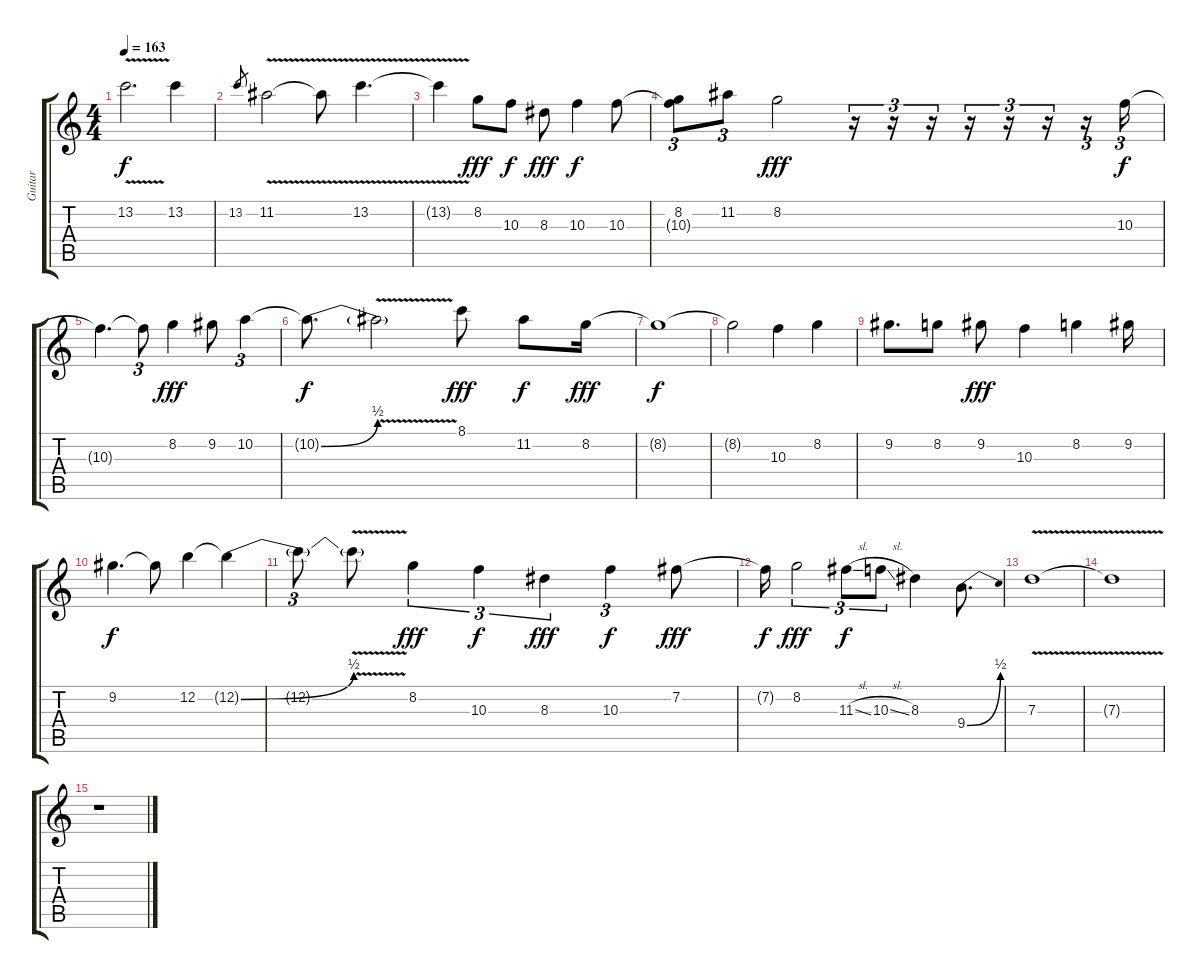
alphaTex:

\track ("Guitar" "Guitar") {instrument acousticguitarnylon}
\staff {score tabs}
\tuning (E4 B3 G3 D3 A2 E2) {hide}
\ts (4 4)
\tempo 163
\clef g2
\ks c
13.2{v}.2{d dy f} 13.2.4 |
13.2.8{gr} 11.2{v}.2 11.2{t}.8 13.2{v}.4{d} |
13.2{t}.4 8.2.8{dy fff} 10.3.8{dy f} 8.3.8{dy fff} 10.3.4{dy f} 10.3.8 |
(8.2 10.3{t}).8{tu (3 2)} 11.2.8{tu (3 2)} 8.2.2{dy fff} r.16{tu (3 2)} r.16{tu (3 2)} r.16{tu (3 2)} r.16{tu (3 2)} r.16{tu (3 2)} r.16{tu (3 2)} r.16{tu (3 2)} 10.3.16{tu (3 2) dy f} |
10.3{t}.4{d} 10.3{t}.8{tu (3 2)} 8.2.4{dy fff} 9.2.8 10.2.4{tu (3 2)} |
10.2{be (bend 0 0 60 2) t}.8{d dy f} 10.2{v t}.2 8.1.8{dy fff} 11.2.8{dy f} 8.2.16{dy fff} |
8.2{t}.1{dy f} |
8.2{t}.2 10.3.4 8.2.4 |
9.2.8{d} 8.2.8 9.2.8{dy fff} 10.3.4 8.2.4 9.2.16 |
9.2.4{d dy f} 9.2{t}.8 12.2.4 12.2{be (bend 0 0 60 2) t}.4 |
12.2{t}.8{tu (3 2)} 12.2{v t}.8 8.2.4{tu (3 2) dy fff} 10.3.4{tu (3 2) dy f} 8.3.4{tu (3 2) dy fff} 10.3.4{tu (3 2) dy f} 7.2.8{dy fff} |
7.2{t}.16{dy f} 8.2.2{tu (3 2) dy fff} 11.3{sl}.8{tu (3 2) dy f} 10.3{sl}.8{tu (3 2)} 8.3.4 9.4{be (bend 0 0 60 2)}.8{d} |
7.3{v}.1 |
7.3{t}.1 |
r.1
